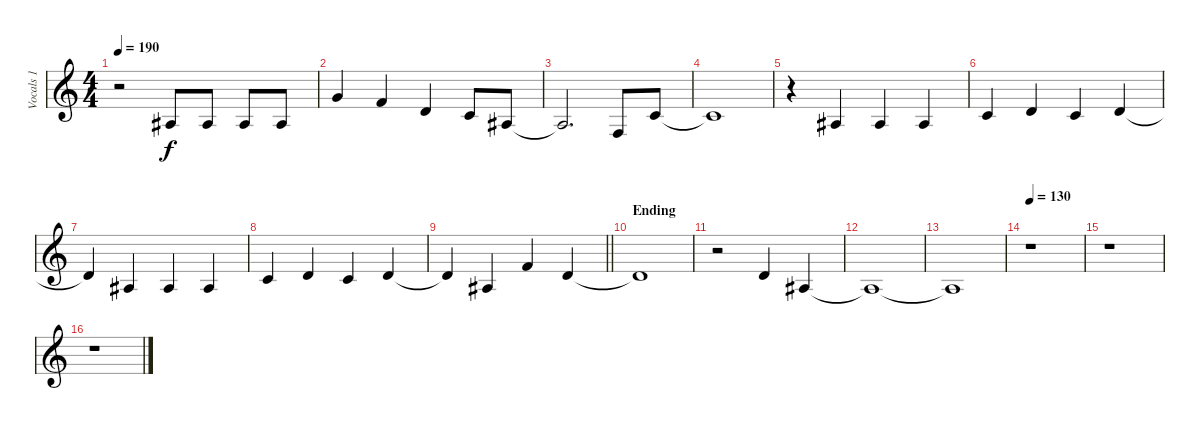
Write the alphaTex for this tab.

\track ("Vocals 1" "Vocals 1") {instrument harmonica}
\staff {score}
\tuning (E4 B3 G3 D3 A2 E2) {hide}
\ts (4 4)
\tempo 190
\clef g2
\ks c
r.2{dy f} 3.3.8 3.3.8 3.3.8 3.3.8 |
3.1.4 6.2.4 3.2.4 1.2.8 3.3.8 |
3.3{t}.2{d} 3.4.8 1.2.8 |
1.2{t}.1 |
r.4 3.3.4 3.3.4 3.3.4 |
1.2.4 3.2.4 1.2.4 3.2.4 |
3.2{t}.4 3.3.4 3.3.4 3.3.4 |
1.2.4 3.2.4 1.2.4 3.2.4 |
\barLineRight lightlight
3.2{t}.4 3.3.4 1.1.4 3.2.4 |
\section ("" "Ending")
3.2{t}.1 |
r.2 3.2.4 3.3.4 |
3.3{t}.1 |
3.3{t}.1 |
\tempo 130
r.1 |
r.1 |
r.1
